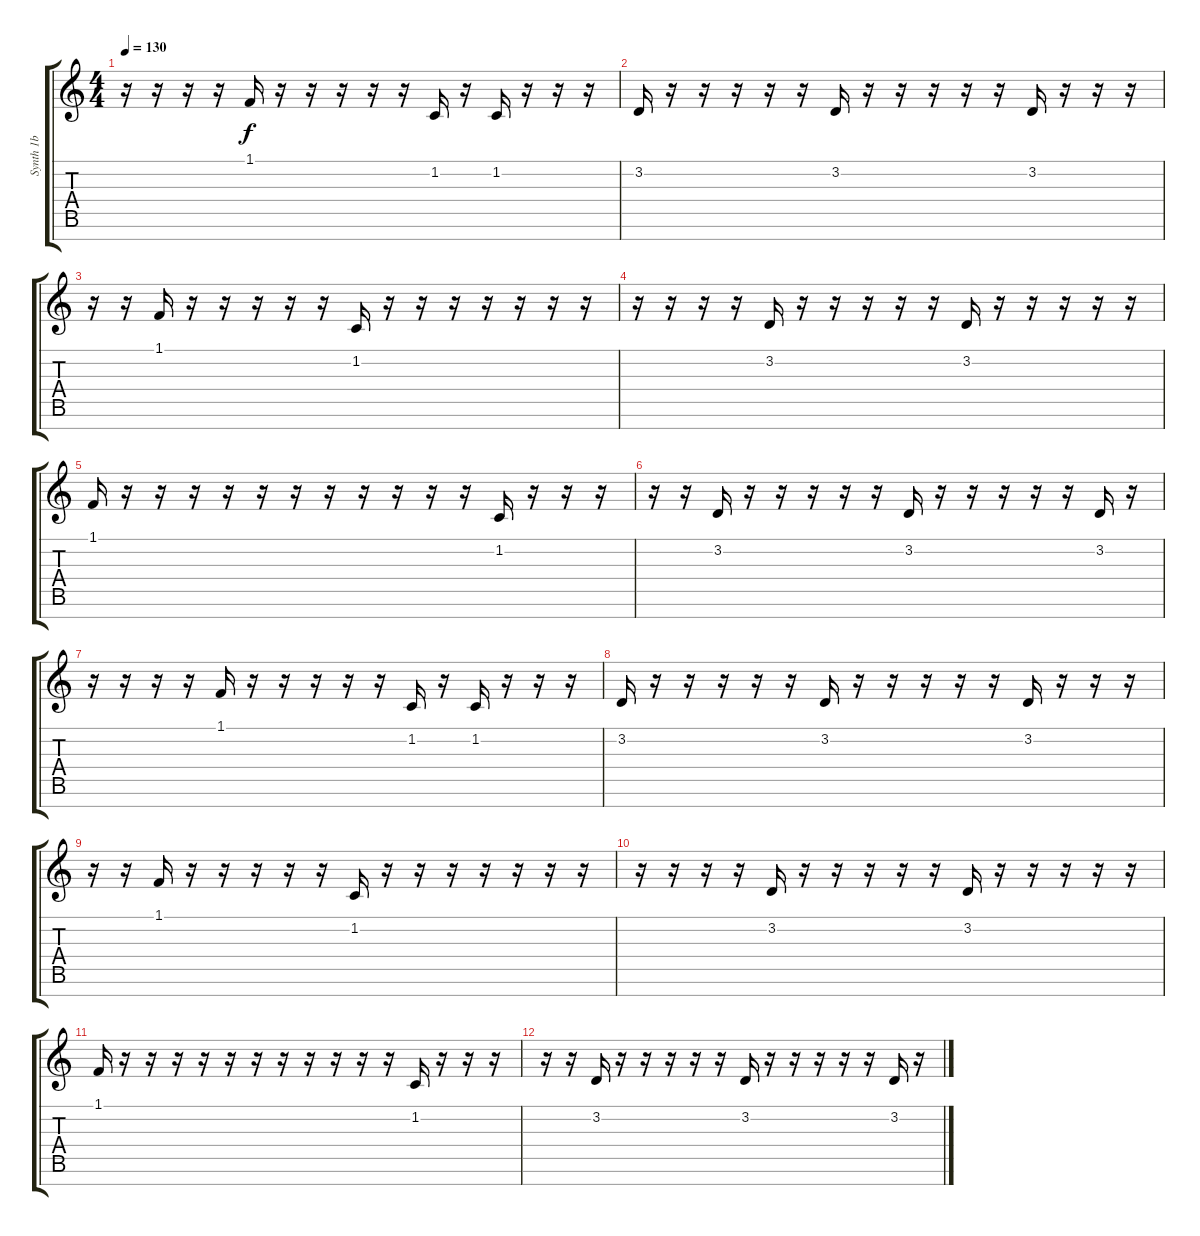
\track ("Synth 1b" "Synth 1b") {instrument lead8bassandlead}
\staff {score tabs}
\tuning (E4 B3 G3 D3 A2 E2 B1) {hide}
\ts (4 4)
\tempo 130
\clef g2
\ks c
r.16{dy f} r.16 r.16 r.16 1.1.16 r.16 r.16 r.16 r.16 r.16 1.2.16 r.16 1.2.16 r.16 r.16 r.16 |
3.2.16 r.16 r.16 r.16 r.16 r.16 3.2.16 r.16 r.16 r.16 r.16 r.16 3.2.16 r.16 r.16 r.16 |
r.16 r.16 1.1.16 r.16 r.16 r.16 r.16 r.16 1.2.16 r.16 r.16 r.16 r.16 r.16 r.16 r.16 |
r.16 r.16 r.16 r.16 3.2.16 r.16 r.16 r.16 r.16 r.16 3.2.16 r.16 r.16 r.16 r.16 r.16 |
1.1.16 r.16 r.16 r.16 r.16 r.16 r.16 r.16 r.16 r.16 r.16 r.16 1.2.16 r.16 r.16 r.16 |
r.16 r.16 3.2.16 r.16 r.16 r.16 r.16 r.16 3.2.16 r.16 r.16 r.16 r.16 r.16 3.2.16 r.16 |
r.16 r.16 r.16 r.16 1.1.16 r.16 r.16 r.16 r.16 r.16 1.2.16 r.16 1.2.16 r.16 r.16 r.16 |
3.2.16 r.16 r.16 r.16 r.16 r.16 3.2.16 r.16 r.16 r.16 r.16 r.16 3.2.16 r.16 r.16 r.16 |
r.16 r.16 1.1.16 r.16 r.16 r.16 r.16 r.16 1.2.16 r.16 r.16 r.16 r.16 r.16 r.16 r.16 |
r.16 r.16 r.16 r.16 3.2.16 r.16 r.16 r.16 r.16 r.16 3.2.16 r.16 r.16 r.16 r.16 r.16 |
1.1.16 r.16 r.16 r.16 r.16 r.16 r.16 r.16 r.16 r.16 r.16 r.16 1.2.16 r.16 r.16 r.16 |
r.16 r.16 3.2.16 r.16 r.16 r.16 r.16 r.16 3.2.16 r.16 r.16 r.16 r.16 r.16 3.2.16 r.16
